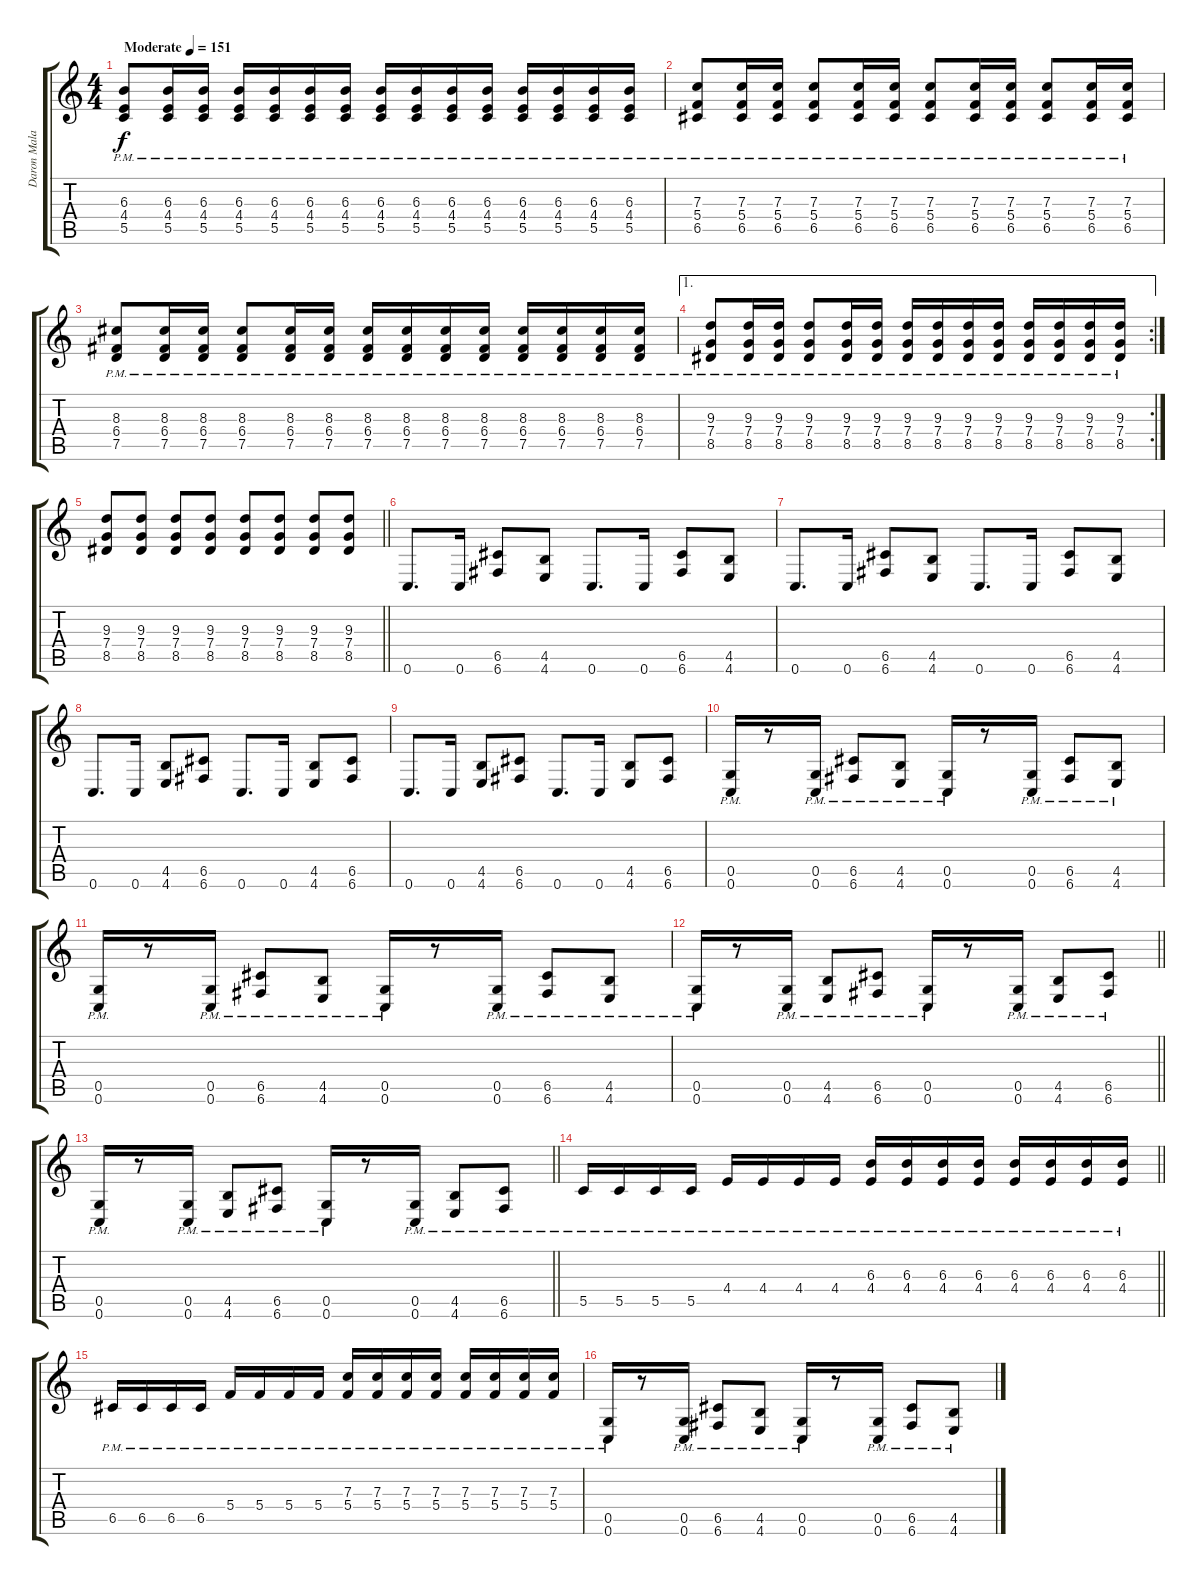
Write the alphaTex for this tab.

\track ("Daron Malakian" "Daron Mala") {instrument distortionguitar}
\staff {score tabs}
\tuning (D4 A3 F3 C3 G2 C2) {hide}
\ts (4 4)
\tempo (151 "Moderate")
\clef g2
\ks c
(6.3{pm} 4.4{pm} 5.5).8{dy f instrument distortionguitar} (6.3{pm} 4.4{pm} 5.5{pm}).16 (6.3{pm} 4.4{pm} 5.5{pm}).16 (6.3{pm} 4.4{pm} 5.5{pm}).16 (6.3{pm} 4.4{pm} 5.5{pm}).16 (6.3{pm} 4.4{pm} 5.5{pm}).16 (6.3{pm} 4.4{pm} 5.5{pm}).16 (6.3{pm} 4.4{pm} 5.5{pm}).16 (6.3{pm} 4.4{pm} 5.5{pm}).16 (6.3{pm} 4.4{pm} 5.5{pm}).16 (6.3{pm} 4.4{pm} 5.5{pm}).16 (6.3{pm} 4.4{pm} 5.5{pm}).16 (6.3{pm} 4.4{pm} 5.5{pm}).16 (6.3{pm} 4.4{pm} 5.5{pm}).16 (6.3{pm} 4.4{pm} 5.5{pm}).16 |
(7.3{pm} 5.4{pm} 6.5{pm}).8 (7.3{pm} 5.4{pm} 6.5{pm}).16 (7.3{pm} 5.4{pm} 6.5{pm}).16 (7.3{pm} 5.4{pm} 6.5{pm}).8 (7.3{pm} 5.4{pm} 6.5{pm}).16 (7.3{pm} 5.4{pm} 6.5{pm}).16 (7.3{pm} 5.4{pm} 6.5{pm}).8 (7.3{pm} 5.4{pm} 6.5{pm}).16 (7.3{pm} 5.4{pm} 6.5{pm}).16 (7.3{pm} 5.4{pm} 6.5{pm}).8 (7.3{pm} 5.4{pm} 6.5{pm}).16 (7.3{pm} 5.4{pm} 6.5{pm}).16 |
(8.3{pm} 6.4{pm} 7.5{pm}).8 (8.3{pm} 6.4{pm} 7.5{pm}).16 (8.3{pm} 6.4{pm} 7.5{pm}).16 (8.3{pm} 6.4{pm} 7.5{pm}).8 (8.3{pm} 6.4{pm} 7.5{pm}).16 (8.3{pm} 6.4{pm} 7.5{pm}).16 (8.3{pm} 6.4{pm} 7.5{pm}).16 (8.3{pm} 6.4{pm} 7.5{pm}).16 (8.3{pm} 6.4{pm} 7.5{pm}).16 (8.3{pm} 6.4{pm} 7.5{pm}).16 (8.3{pm} 6.4{pm} 7.5{pm}).16 (8.3{pm} 6.4{pm} 7.5{pm}).16 (8.3{pm} 6.4{pm} 7.5{pm}).16 (8.3{pm} 6.4{pm} 7.5{pm}).16 |
\ae 1
\rc 2
(9.3{pm} 7.4{pm} 8.5{pm}).8 (9.3{pm} 7.4{pm} 8.5{pm}).16 (9.3{pm} 7.4{pm} 8.5{pm}).16 (9.3{pm} 7.4{pm} 8.5{pm}).8 (9.3{pm} 7.4{pm} 8.5{pm}).16 (9.3{pm} 7.4{pm} 8.5{pm}).16 (9.3{pm} 7.4{pm} 8.5{pm}).16 (9.3{pm} 7.4{pm} 8.5{pm}).16 (9.3{pm} 7.4{pm} 8.5{pm}).16 (9.3{pm} 7.4{pm} 8.5{pm}).16 (9.3{pm} 7.4{pm} 8.5{pm}).16 (9.3{pm} 7.4{pm} 8.5{pm}).16 (9.3{pm} 7.4{pm} 8.5{pm}).16 (9.3{pm} 7.4{pm} 8.5{pm}).16 |
\barLineRight lightlight
(9.3 7.4 8.5).8 (9.3 7.4 8.5).8 (9.3 7.4 8.5).8 (9.3 7.4 8.5).8 (9.3 7.4 8.5).8 (9.3 7.4 8.5).8 (9.3 7.4 8.5).8 (9.3 7.4 8.5).8 |
0.6.8{d} 0.6.16 (6.5 6.6).8 (4.5 4.6).8 0.6.8{d} 0.6.16 (6.5 6.6).8 (4.5 4.6).8 |
0.6.8{d} 0.6.16 (6.5 6.6).8 (4.5 4.6).8 0.6.8{d} 0.6.16 (6.5 6.6).8 (4.5 4.6).8 |
0.6.8{d} 0.6.16 (4.5 4.6).8 (6.5 6.6).8 0.6.8{d} 0.6.16 (4.5 4.6).8 (6.5 6.6).8 |
0.6.8{d} 0.6.16 (4.5 4.6).8 (6.5 6.6).8 0.6.8{d} 0.6.16 (4.5 4.6).8 (6.5 6.6).8 |
(0.5{pm} 0.6{pm}).16 r.8 (0.5{pm} 0.6{pm}).16 (6.5{pm} 6.6{pm}).8 (4.5{pm} 4.6{pm}).8 (0.5{pm} 0.6{pm}).16 r.8 (0.5{pm} 0.6{pm}).16 (6.5{pm} 6.6{pm}).8 (4.5{pm} 4.6{pm}).8 |
(0.5{pm} 0.6{pm}).16 r.8 (0.5{pm} 0.6{pm}).16 (6.5{pm} 6.6{pm}).8 (4.5{pm} 4.6{pm}).8 (0.5{pm} 0.6{pm}).16 r.8 (0.5{pm} 0.6{pm}).16 (6.5{pm} 6.6{pm}).8 (4.5{pm} 4.6{pm}).8 |
\barLineRight lightlight
(0.5{pm} 0.6{pm}).16 r.8 (0.5{pm} 0.6{pm}).16 (4.5{pm} 4.6{pm}).8 (6.5{pm} 6.6{pm}).8 (0.5{pm} 0.6{pm}).16 r.8 (0.5{pm} 0.6{pm}).16 (4.5{pm} 4.6{pm}).8 (6.5{pm} 6.6{pm}).8 |
\barLineRight lightlight
(0.5{pm} 0.6{pm}).16 r.8 (0.5{pm} 0.6{pm}).16 (4.5{pm} 4.6{pm}).8 (6.5{pm} 6.6{pm}).8 (0.5{pm} 0.6{pm}).16 r.8 (0.5{pm} 0.6{pm}).16 (4.5{pm} 4.6{pm}).8 (6.5{pm} 6.6{pm}).8 |
\barLineRight lightlight
5.5{pm}.16 5.5{pm}.16 5.5{pm}.16 5.5{pm}.16 4.4{pm}.16 4.4{pm}.16 4.4{pm}.16 4.4{pm}.16 (6.3{pm} 4.4{pm}).16 (6.3{pm} 4.4{pm}).16 (6.3{pm} 4.4{pm}).16 (6.3{pm} 4.4{pm}).16 (6.3{pm} 4.4{pm}).16 (6.3{pm} 4.4{pm}).16 (6.3{pm} 4.4{pm}).16 (6.3{pm} 4.4{pm}).16 |
6.5{pm}.16 6.5{pm}.16 6.5{pm}.16 6.5{pm}.16 5.4{pm}.16 5.4{pm}.16 5.4{pm}.16 5.4{pm}.16 (7.3{pm} 5.4{pm}).16 (7.3{pm} 5.4{pm}).16 (7.3{pm} 5.4{pm}).16 (7.3{pm} 5.4{pm}).16 (7.3{pm} 5.4{pm}).16 (7.3{pm} 5.4{pm}).16 (7.3{pm} 5.4{pm}).16 (7.3{pm} 5.4{pm}).16 |
(0.5{pm} 0.6{pm}).16 r.8 (0.5{pm} 0.6{pm}).16 (6.5{pm} 6.6{pm}).8 (4.5{pm} 4.6{pm}).8 (0.5{pm} 0.6{pm}).16 r.8 (0.5{pm} 0.6{pm}).16 (6.5{pm} 6.6{pm}).8 (4.5{pm} 4.6{pm}).8
